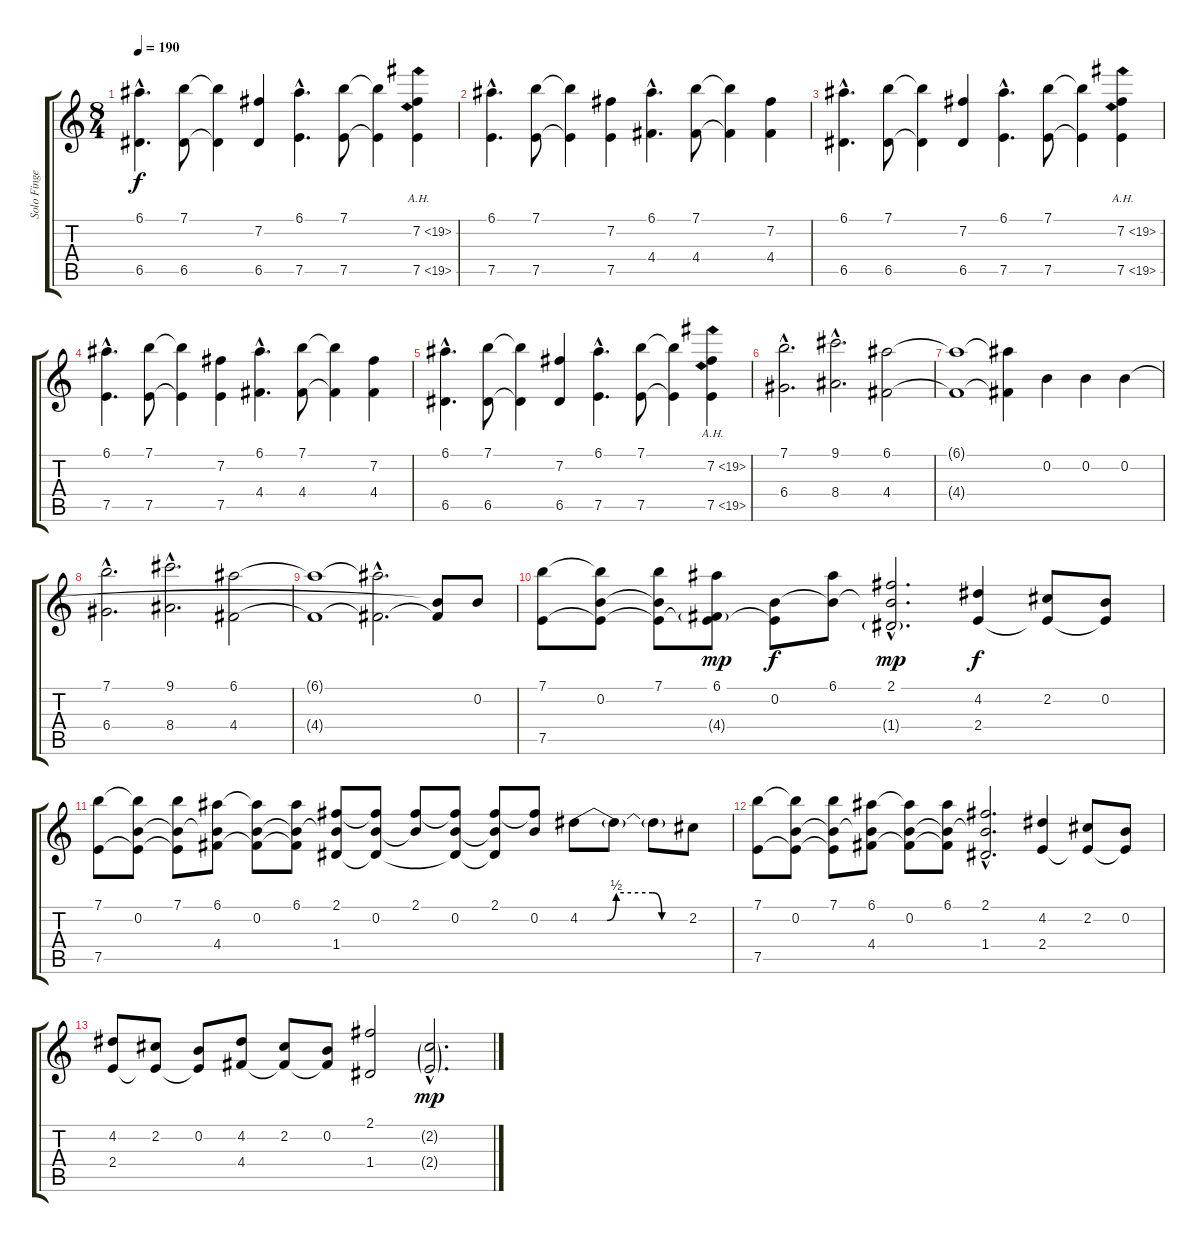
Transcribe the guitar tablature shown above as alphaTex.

\track ("Solo Fingerstyle Guitar" "Solo Finge") {instrument acousticguitarnylon}
\staff {score tabs}
\tuning (E4 B3 G3 D3 A2 E2) {hide}
\ts (8 4)
\tempo 190
\clef g2
\ks c
(6.1{hac} 6.5{hac}).4{d dy f} (7.1 6.5).8 (7.1{t} 6.5{t}).4 (7.2 6.5).4 (6.1{hac} 7.5{hac}).4{d} (7.1 7.5).8 (7.1{t} 7.5{t}).4 (7.2{ah 12} 7.5{ah 12}).4 |
(6.1{hac} 7.5{hac}).4{d} (7.1 7.5).8 (7.1{t} 7.5{t}).4 (7.2 7.5).4 (6.1{hac} 4.4{hac}).4{d} (7.1 4.4).8 (7.1{t} 4.4{t}).4 (7.2 4.4).4 |
(6.1{hac} 6.5{hac}).4{d} (7.1 6.5).8 (7.1{t} 6.5{t}).4 (7.2 6.5).4 (6.1{hac} 7.5{hac}).4{d} (7.1 7.5).8 (7.1{t} 7.5{t}).4 (7.2{ah 12} 7.5{ah 12}).4 |
(6.1{hac} 7.5{hac}).4{d} (7.1 7.5).8 (7.1{t} 7.5{t}).4 (7.2 7.5).4 (6.1{hac} 4.4{hac}).4{d} (7.1 4.4).8 (7.1{t} 4.4{t}).4 (7.2 4.4).4 |
(6.1{hac} 6.5{hac}).4{d} (7.1 6.5).8 (7.1{t} 6.5{t}).4 (7.2 6.5).4 (6.1{hac} 7.5{hac}).4{d} (7.1 7.5).8 (7.1{t} 7.5{t}).4 (7.2{ah 12} 7.5{ah 12}).4 |
(7.1{hac} 6.4{hac}).2{d volume 13} (9.1{hac} 8.4{hac}).2{d} (6.1 4.4).2 |
(6.1{t} 4.4{t}).1 (6.1{t} 4.4{t}).4 0.2.4 0.2.4 0.2.4 |
(7.1{hac} 6.4{hac}).2{d volume 13} (9.1{hac} 8.4{hac}).2{d} (6.1 4.4).2 |
(6.1{t} 4.4{t}).1 (6.1{hac t} 4.4{hac t}).2{d} (0.2{t} 4.4{t}).8 0.2.8 |
(7.1 7.5).8 (7.1{t} 0.2 7.5{t}).8 (7.1 0.2{t} 7.5{t}).8 (6.1 4.4{g} 7.5{t}).8{dy mp} (0.2 7.5{t}).8{dy f} (6.1 0.2{t}).8 (2.1{hac} 0.2{hac t} 1.4{g hac}).2{d dy mp} (4.2 2.4).4{dy f} (2.2 2.4{t}).8 (0.2 2.4{t}).8 |
(7.1 7.5).8 (7.1{t} 0.2 7.5{t}).8 (7.1 0.2{t} 7.5{t}).8 (6.1 0.2{t} 4.4).8 (6.1{t} 0.2 4.4{t}).8 (6.1 0.2{t} 4.4{t}).8 (2.1 0.2{t} 1.4).8 (2.1{t} 0.2 1.4{t}).8 (2.1 0.2{t}).8 (2.1{t} 0.2 1.4{t}).8 (2.1 0.2{t} 1.4{t}).8 (2.1{t} 0.2).8 4.2{be (custom 0 0 15 0 20 2 40 2 45 0 60 0)}.8 4.2{t}.8 4.2{t}.8 2.2.8 |
(7.1 7.5).8 (7.1{t} 0.2 7.5{t}).8 (7.1 0.2{t} 7.5{t}).8 (6.1 0.2{t} 4.4).8 (6.1{t} 0.2 4.4{t}).8 (6.1 0.2{t} 4.4{t}).8 (2.1{hac} 0.2{hac t} 1.4{hac}).2{d} (4.2 2.4).4 (2.2 2.4{t}).8 (0.2 2.4{t}).8 |
(4.2 2.4).8 (2.2 2.4{t}).8 (0.2 2.4{t}).8 (4.2 4.4).8 (2.2 4.4{t}).8 (0.2 4.4{t}).8 (2.1 1.4).2 (2.2{g hac} 2.4{g hac}).2{d dy mp}
